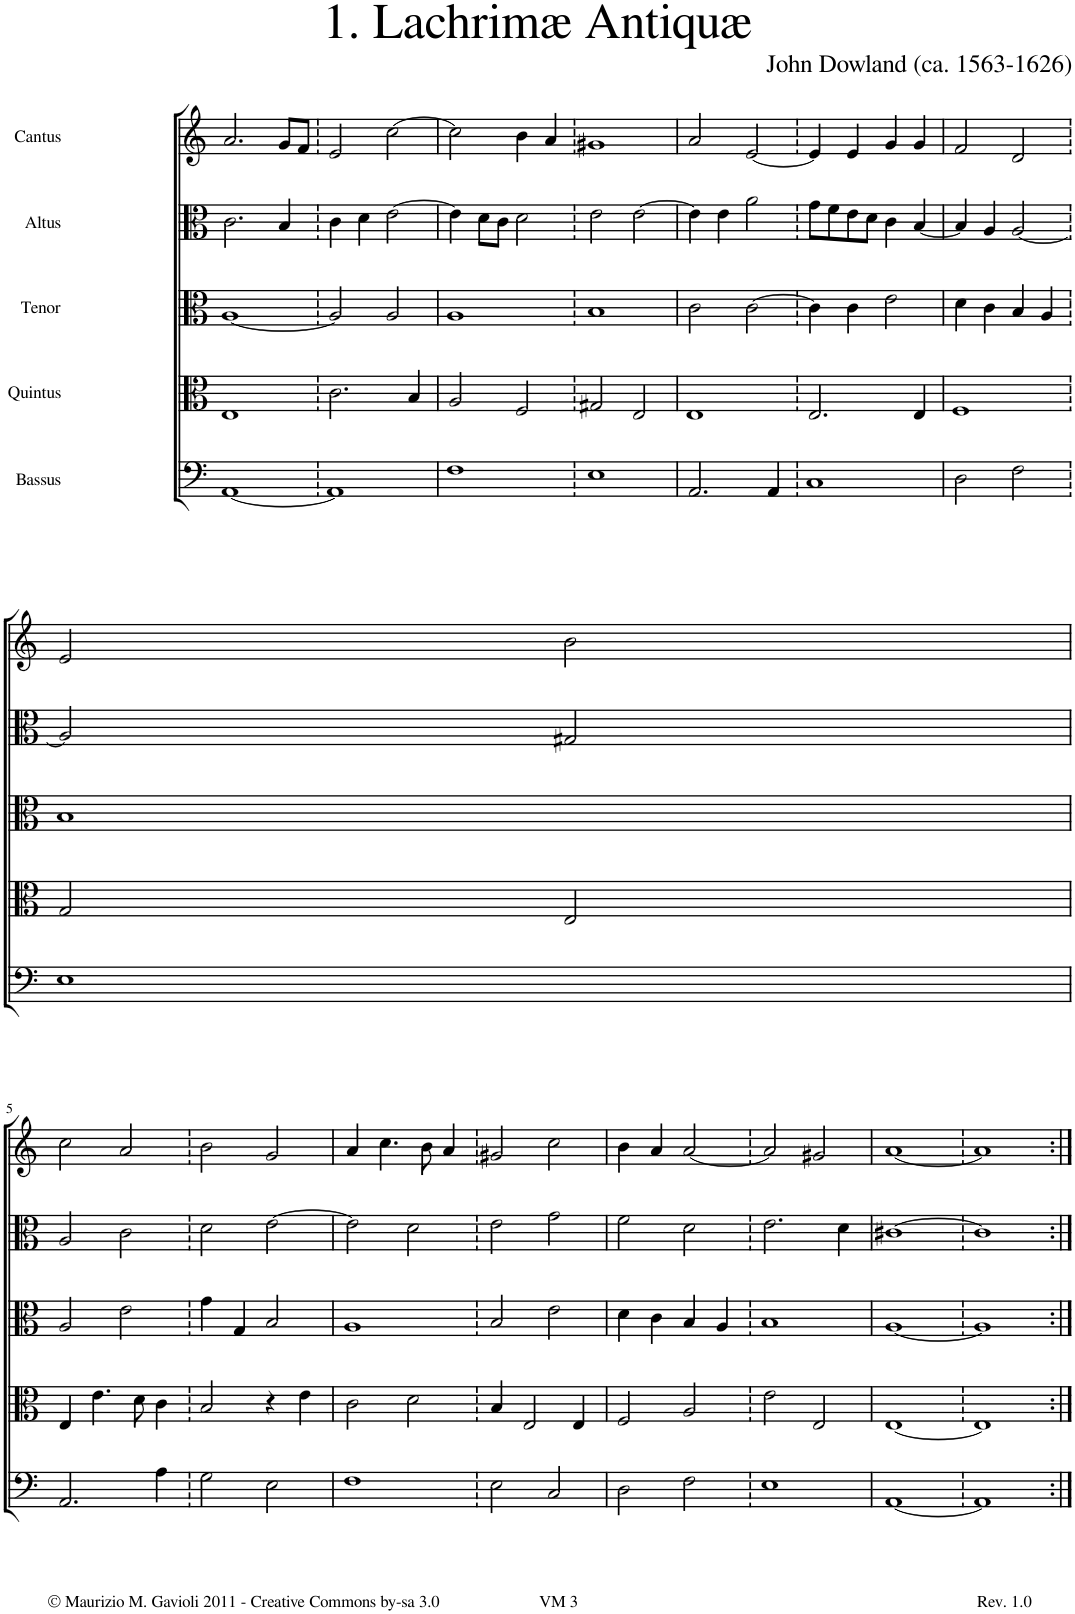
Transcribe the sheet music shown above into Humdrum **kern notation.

**kern	**kern	**kern	**kern	**kern
*part5	*part4	*part3	*part2	*part1
*staff5	*staff4	*staff3	*staff2	*staff1
*I"Bassus	*I"Quintus	*I"Tenor	*I"Altus	*I"Cantus
*clefF4	*clefC3	*clefC3	*clefC3	*clefG2
*k[]	*k[]	*k[]	*k[]	*k[]
*M2/2	*M2/2	*M2/2	*M2/2	*M2/2
=1	=1	=1	=1	=1
[1AA	1E	[1A	2.c\	2.a/
.	.	.	4B/	8g/L
.	.	.	.	8f/J
=1X1	=1X1	=1X1	=1X1	=1X1
1AA]	2.c\	2A/]	4c\	2e/
.	.	.	4d\	.
.	.	2A/	[2e\	[2cc\
.	4B/	.	.	.
=2	=2	=2	=2	=2
1F	2A/	1A	4e\]	2cc\]
.	.	.	8d\L	.
.	.	.	8c\J	.
.	2F/	.	2d\	4b\
.	.	.	.	4a/
=2X2	=2X2	=2X2	=2X2	=2X2
1E	2G#X/	1B	2e\	1g#X
.	2E/	.	[2e\	.
=3	=3	=3	=3	=3
2.AA/	1E	2c\	4e\]	2a/
.	.	.	4e\	.
.	.	[2c\	2a\	[2e/
4AA/	.	.	.	.
=3X3	=3X3	=3X3	=3X3	=3X3
1C	2.E/	4c\]	8g\L	4e/]
.	.	.	8f\	.
.	.	4c\	8e\	4e/
.	.	.	8d\J	.
.	.	2e\	4c\	4g/
.	4E/	.	[4B/	4g/
=4	=4	=4	=4	=4
2D\	1F	4d\	4B/]	2f/
.	.	4c\	4A/	.
2F\	.	4B/	[2A/	2d/
.	.	4A/	.	.
!!LO:LB:g=z
=4X4	=4X4	=4X4	=4X4	=4X4
1E	2G/	1B	2A/]	2e/
.	2E/	.	2G#X/	2b\
!!LO:LB:g=z
=5	=5	=5	=5	=5
2.AA/	4E/	2A/	2A/	2cc\
.	4.e\	.	.	.
.	.	2e\	2c\	2a/
.	8d\	.	.	.
4A\	4c\	.	.	.
=5X5	=5X5	=5X5	=5X5	=5X5
2G\	2B/	4g\	2d\	2b\
.	.	4G/	.	.
2E\	4r	2B/	[2e\	2g/
.	4e\	.	.	.
=6	=6	=6	=6	=6
1F	2c\	1A	2e\]	4a/
.	.	.	.	4.cc\
.	2d\	.	2d\	.
.	.	.	.	8b\
.	.	.	.	4a/
=6X6	=6X6	=6X6	=6X6	=6X6
2E\	4B/	2B/	2e\	2g#X/
.	2E/	.	.	.
2C/	.	2e\	2g\	2cc\
.	4E/	.	.	.
=7	=7	=7	=7	=7
2D\	2F/	4d\	2f\	4b\
.	.	4c\	.	4a/
2F\	2A/	4B/	2d\	[2a/
.	.	4A/	.	.
=7X7	=7X7	=7X7	=7X7	=7X7
1E	2e\	1B	2.e\	2a/]
.	2E/	.	.	2g#X/
.	.	.	4d\	.
=8	=8	=8	=8	=8
[1AA	[1E	[1A	[1c#X	[1a
=8X8	=8X8	=8X8	=8X8	=8X8
1AA]	1E]	1A]	1c#]	1a]
=:|!	=:|!	=:|!	=:|!	=:|!
*-	*-	*-	*-	*-
